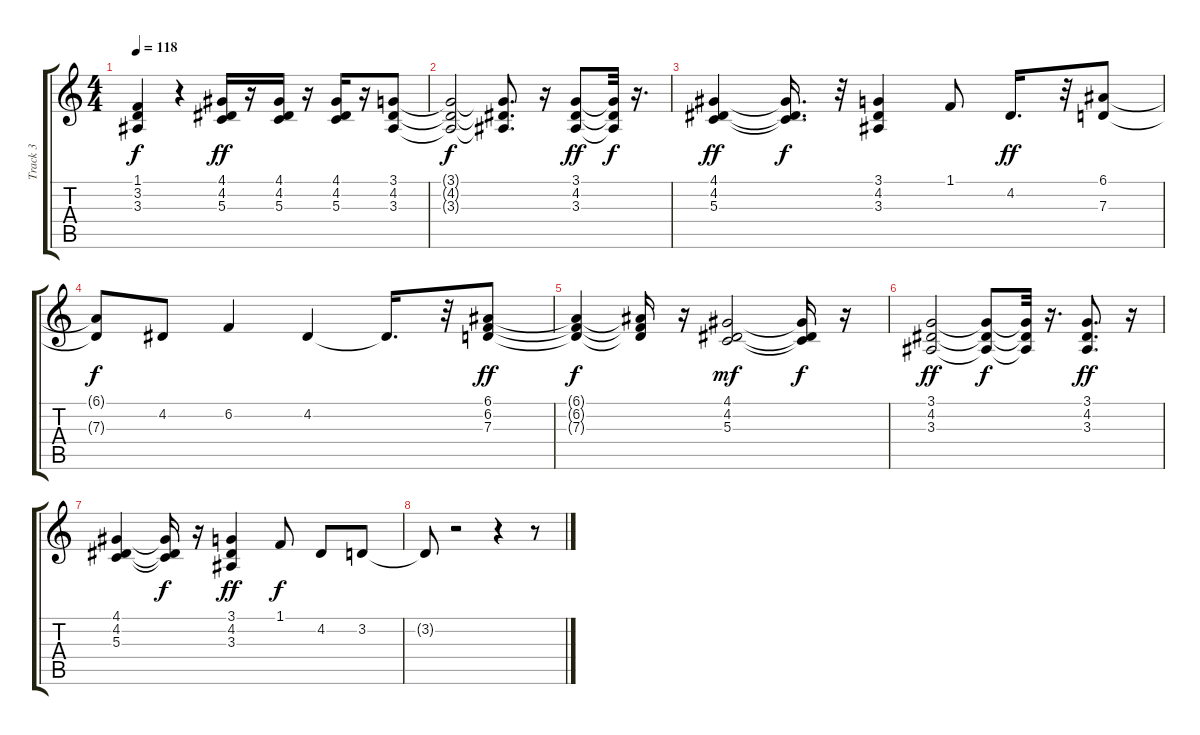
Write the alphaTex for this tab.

\track ("Track 3" "Track 3") {instrument brightacousticpiano}
\staff {score tabs}
\tuning (E4 B3 G3 D3 A2 E2) {hide}
\ts (4 4)
\tempo 118
\clef g2
\ks c
(1.1{t} 3.2{t} 3.3{t}).4{dy f} r.4 (4.1 4.2 5.3).16{dy ff} r.16 (4.1 4.2 5.3).16 r.16 (4.1 4.2 5.3).16 r.16 (3.1 4.2 3.3).8 |
(3.1{t} 4.2{t} 3.3{t}).2{dy f} (3.1{t} 4.2{t} 3.3{t}).8{d} r.16 (3.1 4.2 3.3).8{dy ff} (3.1{t} 4.2{t} 3.3{t}).32{dy f} r.16{d} |
(4.1 4.2 5.3).4{dy ff} (4.1{t} 4.2{t} 5.3{t}).16{d dy f} r.32 (3.1 4.2 3.3).4 1.1.8 4.2.16{d dy ff} r.32 (6.1 7.3).8 |
(6.1{t} 7.3{t}).8{dy f} 4.2.8 6.2.4 4.2.4 4.2{t}.16{d} r.32 (6.1 6.2 7.3).8{dy ff} |
(6.1{t} 6.2{t} 7.3{t}).4{dy f} (6.1{t} 6.2{t} 7.3{t}).16 r.16 (4.1 4.2 5.3).2{dy mf} (4.1{t} 4.2{t} 5.3{t}).16{dy f} r.16 |
(3.1 4.2 3.3).2{dy ff} (3.1{t} 4.2{t} 3.3{t}).8{dy f} (3.1{t} 4.2{t} 3.3{t}).32 r.16{d} (3.1 4.2 3.3).8{d dy ff} r.16 |
(4.1 4.2 5.3).4 (4.1{t} 4.2{t} 5.3{t}).16{dy f} r.16 (3.1 4.2 3.3).4{dy ff} 1.1.8{dy f} 4.2.8 3.2.8 |
3.2{t}.8 r.2 r.4 r.8
